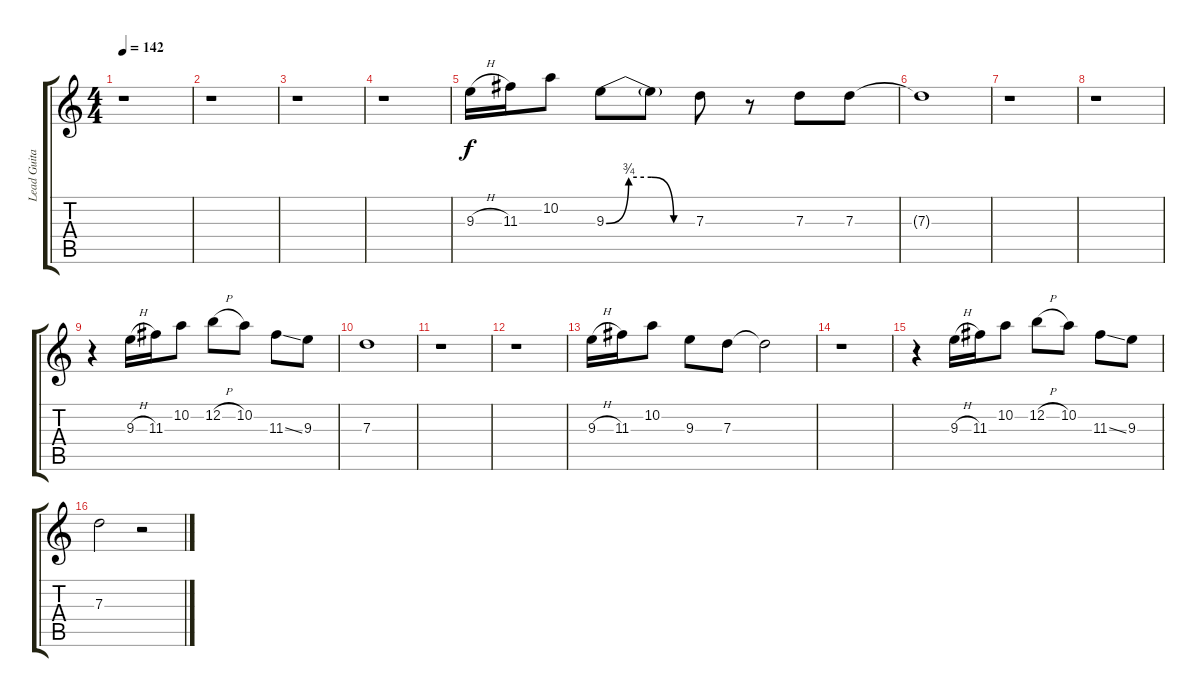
\track ("Lead Guitar 2" "Lead Guita") {instrument electricguitarjazz}
\staff {score tabs}
\tuning (E4 B3 G3 D3 A2 E2) {hide}
\ts (4 4)
\tempo 142
\clef g2
\ks c
r.1{dy f} |
r.1 |
r.1 |
r.1 |
9.3{h}.16 11.3.16 10.2.8 9.3{be (custom 0 0 15 3 30 3 45 0 60 0)}.8 9.3{t}.8 7.3.8 r.8 7.3.8 7.3.8 |
7.3{t}.1 |
r.1 |
r.1 |
r.4 9.3{h}.16 11.3.16 10.2.8 12.2{h}.8 10.2.8 11.3{ss}.8 9.3.8 |
7.3.1 |
r.1 |
r.1 |
9.3{h}.16 11.3.16 10.2.8 9.3.8 7.3.8 7.3{t}.2 |
r.1 |
r.4 9.3{h}.16 11.3.16 10.2.8 12.2{h}.8 10.2.8 11.3{ss}.8 9.3.8 |
7.3.2 r.2
